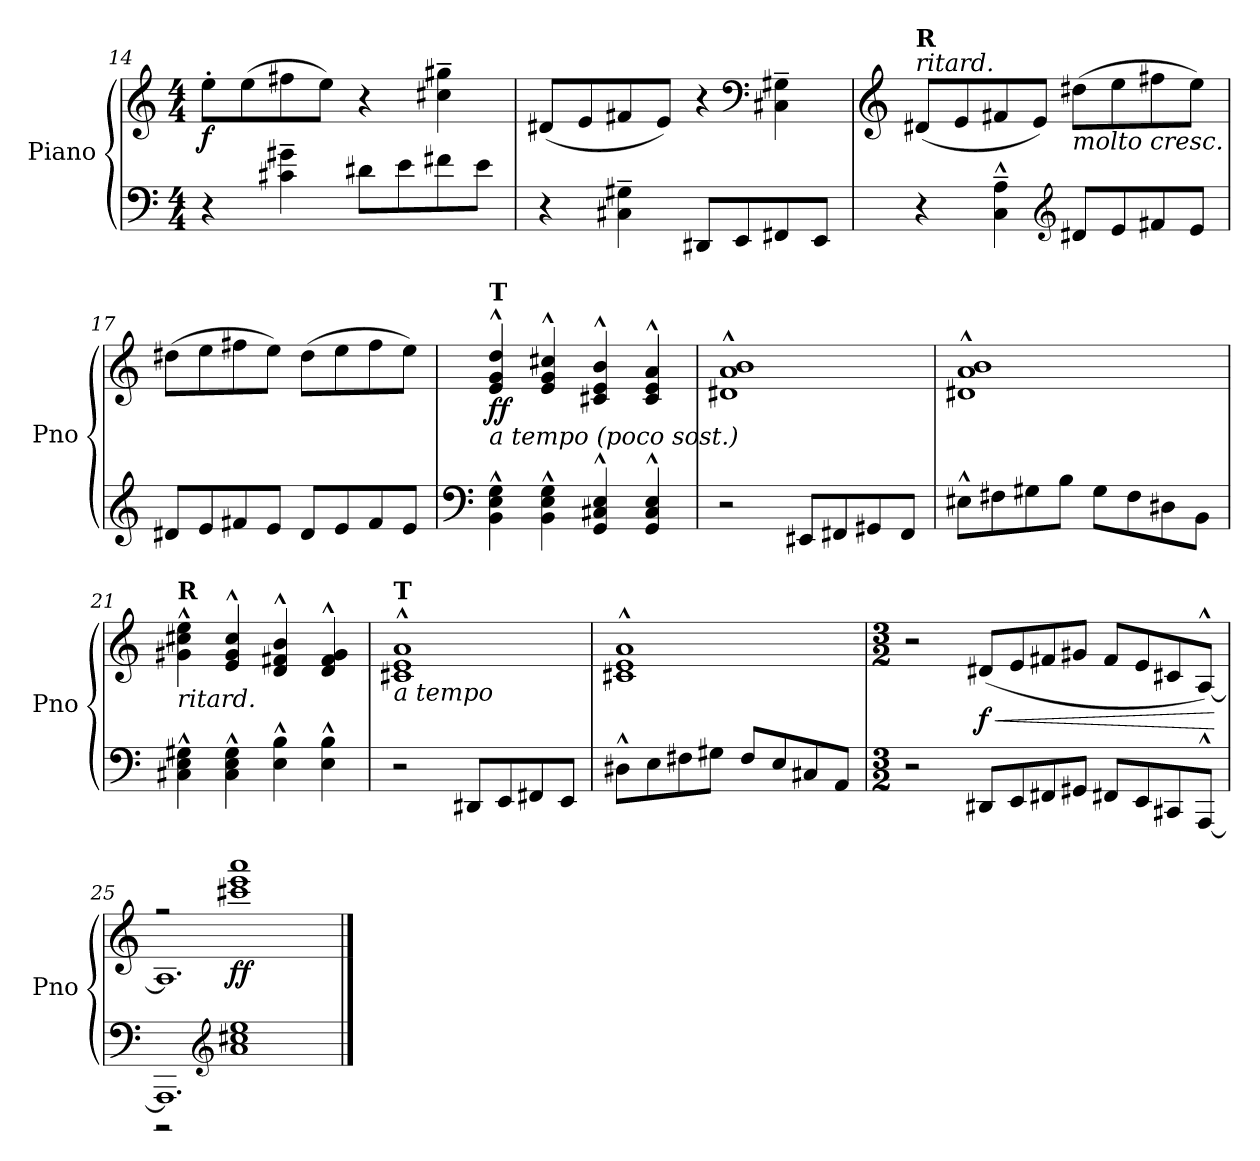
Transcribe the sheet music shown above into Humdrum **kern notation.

**kern	**kern	**dynam
*part1	*part1	*part1
*staff2	*staff1	*staff1/2
*I"Piano	*	*
*I'Pno	*	*
*clefF4	*clefG2	*
*k[]	*k[]	*
*M4/4	*M4/4	*
=14	=14	=14
!	!	!LO:DY:b
4r	8ee'\L	f
.	(>8ee\	.
4c#X\~ 4g#X\~	8ff#X\	.
.	8ee\J)	.
8d#X\L	4r	.
8e\	.	.
8f#X\	4cc#X\~ 4gg#X\~	.
8e\J	.	.
=15	=15	=15
4r	(<8d#X/L	.
.	8e/	.
4C#X\~ 4G#X\~	8f#X/	.
.	8e/J)	.
8DD#X/L	4r	.
8EE/	.	.
*	*clefF4	*
8FF#X/	4C#X\~ 4G#X\~	.
8EE/J	.	.
=16	=16	=16
*	*clefG2	*
!	!LO:TX:a:i:t=ritard.	!
!	!LO:TX:a:B:t=R	!
4r	(<8d#X/L	.
.	8e/	.
4C\~^^ 4A\~^^	8f#X/	.
.	8e/J)	.
*clefG2	*	*
!	!LO:TX:b:i:t=molto cresc.	!
8d#X/L	(>8dd#X\L	.
8e/	8ee\	.
8f#X/	8ff#X\	.
8e/J	8ee\J)	.
!!LO:LB:g=z
=17	=17	=17
8d#X/L	(>8dd#X\L	.
8e/	8ee\	.
8f#X/	8ff#X\	.
8e/J	8ee\J)	.
8d#/L	(>8dd#\L	.
8e/	8ee\	.
8f#/	8ff#\	.
8e/J	8ee\J)	.
=18	=18	=18
*clefF4	*	*
!	!LO:TX:b:i:t=a tempo (poco sost.)	!
!	!LO:TX:a:B:t=T	!
!	!	!LO:DY:b
4BB\^^ 4E\^^ 4G\^^	4e/^^ 4g/^^ 4dd/^^	ff
4BB\^^ 4E\^^ 4G\^^	4e/^^ 4g/^^ 4cc#X/^^	.
4GG/^^ 4C#X/^^ 4E/^^	4c#X/^^ 4e/^^ 4b/^^	.
4GG/^^ 4C#/^^ 4E/^^	4c#/^^ 4e/^^ 4a/^^	.
=19	=19	=19
2r	1d#X^^ 1a^^ 1b^^	.
8EE#X/L	.	.
8FF#X/	.	.
8GG#X/	.	.
8FF#/J	.	.
=20	=20	=20
8E#X^^\L	1d#X^^ 1a^^ 1b^^	.
8F#X\	.	.
8G#X\	.	.
8B\J	.	.
8G#\L	.	.
8F#\	.	.
8D#X\	.	.
8BB\J	.	.
!!LO:LB:g=z
=21	=21	=21
!	!LO:TX:b:i:t=ritard.	!
!	!LO:TX:a:B:t=R	!
4C#X\^^ 4E\^^ 4G#X\^^	4g#X\^^ 4cc#X\^^ 4ee\^^	.
4C#\^^ 4E\^^ 4G#\^^	4e/^^ 4g#/^^ 4cc#/^^	.
4E\^^ 4B\^^	4d/^^ 4f#X/^^ 4b/^^	.
4E\^^ 4B\^^	4d/^^ 4f#/^^ 4g#/^^	.
=22	=22	=22
!	!LO:TX:b:i:t=a tempo	!
!	!LO:TX:a:B:t=T	!
2r	1c#X^^ 1e^^ 1a^^	.
8DD#X/L	.	.
8EE/	.	.
8FF#X/	.	.
8EE/J	.	.
=23	=23	=23
8D#X^^\L	1c#X^^ 1e^^ 1a^^	.
8E\	.	.
8F#X\	.	.
8G#X\J	.	.
8F#/L	.	.
8E/	.	.
8C#X/	.	.
8AA/J	.	.
=24	=24	=24
*M3/2	*M3/2	*
2r	2r	.
!	!	!LO:HP:b
!	!	!LO:DY:n=1:b
8DD#X/L	(<8d#X/L	< f
8EE/	8e/	.
8FF#X/	8f#X/	.
8GG#X/J	8g#X/J	.
8FF#X/L	8f#/L	.
8EE/	8e/	.
8CC#X/	8c#X/	.
[8AAA^^/J	[8A^^/J)	.
.	.	[
=25	=25	=25
*^	*^	*
1.AAA]	2r	1.A]	2rff	.
*clefG2	*	*	*	*
!	!	!	!	!LO:DY:b
.	1a 1cc#X 1ee	.	1ccc#X 1eee 1aaa	ff
*v	*v	*	*	*
*	*v	*v	*
==	==	==
*-	*-	*-
